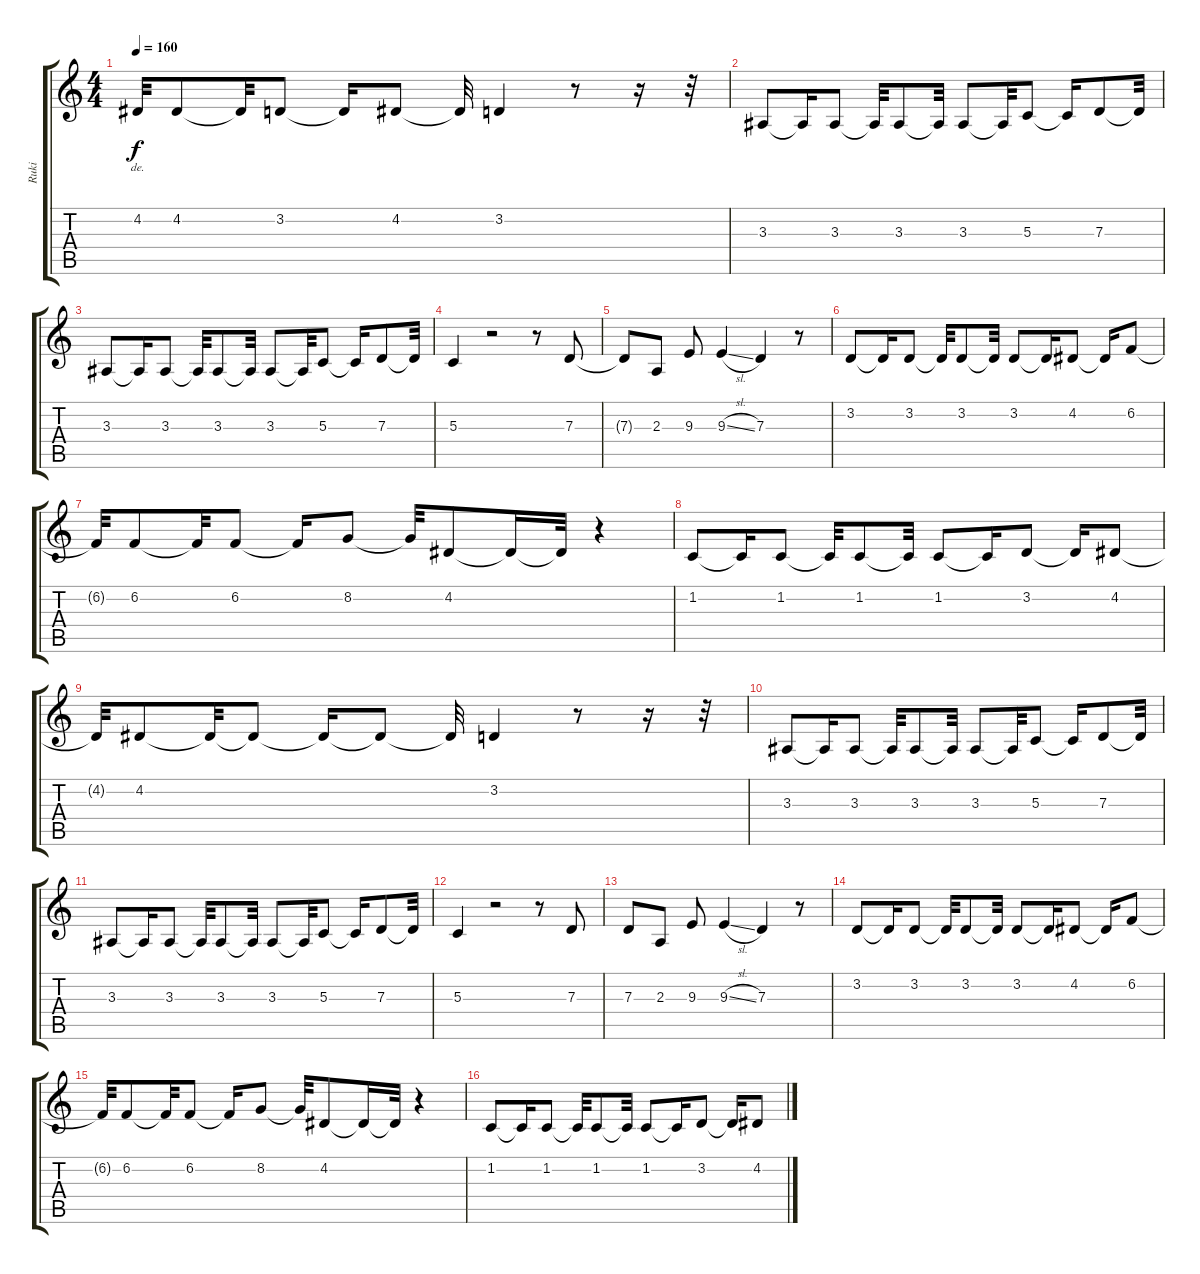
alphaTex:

\track ("Ruki" "Ruki") {instrument voiceoohs}
\staff {score tabs}
\tuning (E4 B3 G3 D3 A2 E2) {hide}
\ts (4 4)
\tempo 160
\clef g2
\ks c
4.2{t}.32{lyrics (0 "de.") lyrics (1 "") lyrics (2 "") lyrics (3 "") lyrics (4 "") dy f} 4.2.8 4.2{t}.32 3.2.8 3.2{t}.16 4.2.8 4.2{t}.32 3.2.4 r.8 r.16 r.32 |
3.3.8 3.3{t}.16 3.3.8 3.3{t}.32 3.3.8 3.3{t}.32 3.3.8 3.3{t}.32 5.3.8 5.3{t}.16 7.3.8 7.3{t}.32 |
3.3.8 3.3{t}.16 3.3.8 3.3{t}.32 3.3.8 3.3{t}.32 3.3.8 3.3{t}.32 5.3.8 5.3{t}.16 7.3.8 7.3{t}.32 |
5.3.4 r.2 r.8 7.3.8 |
7.3{t}.8 2.3.8 9.3.8 9.3{sl}.4 7.3.4 r.8 |
3.2.8 3.2{t}.16 3.2.8 3.2{t}.32 3.2.8 3.2{t}.32 3.2.8 3.2{t}.16 4.2.8 4.2{t}.16 6.2.8 |
6.2{t}.32 6.2.8 6.2{t}.32 6.2.8 6.2{t}.16 8.2.8 8.2{t}.32 4.2.8 4.2{t}.16 4.2{t}.32 r.4 |
1.2.8 1.2{t}.16 1.2.8 1.2{t}.32 1.2.8 1.2{t}.32 1.2.8 1.2{t}.16 3.2.8 3.2{t}.16 4.2.8 |
4.2{t}.32 4.2.8 4.2{t}.32 4.2{t}.8 4.2{t}.16 4.2{t}.8 4.2{t}.32 3.2.4 r.8 r.16 r.32 |
3.3.8 3.3{t}.16 3.3.8 3.3{t}.32 3.3.8 3.3{t}.32 3.3.8 3.3{t}.32 5.3.8 5.3{t}.16 7.3.8 7.3{t}.32 |
3.3.8 3.3{t}.16 3.3.8 3.3{t}.32 3.3.8 3.3{t}.32 3.3.8 3.3{t}.32 5.3.8 5.3{t}.16 7.3.8 7.3{t}.32 |
5.3.4 r.2 r.8 7.3.8 |
7.3.8 2.3.8 9.3.8 9.3{sl}.4 7.3.4 r.8 |
3.2.8 3.2{t}.16 3.2.8 3.2{t}.32 3.2.8 3.2{t}.32 3.2.8 3.2{t}.16 4.2.8 4.2{t}.16 6.2.8 |
6.2{t}.32 6.2.8 6.2{t}.32 6.2.8 6.2{t}.16 8.2.8 8.2{t}.32 4.2.8 4.2{t}.16 4.2{t}.32 r.4 |
1.2.8 1.2{t}.16 1.2.8 1.2{t}.32 1.2.8 1.2{t}.32 1.2.8 1.2{t}.16 3.2.8 3.2{t}.16 4.2.8
